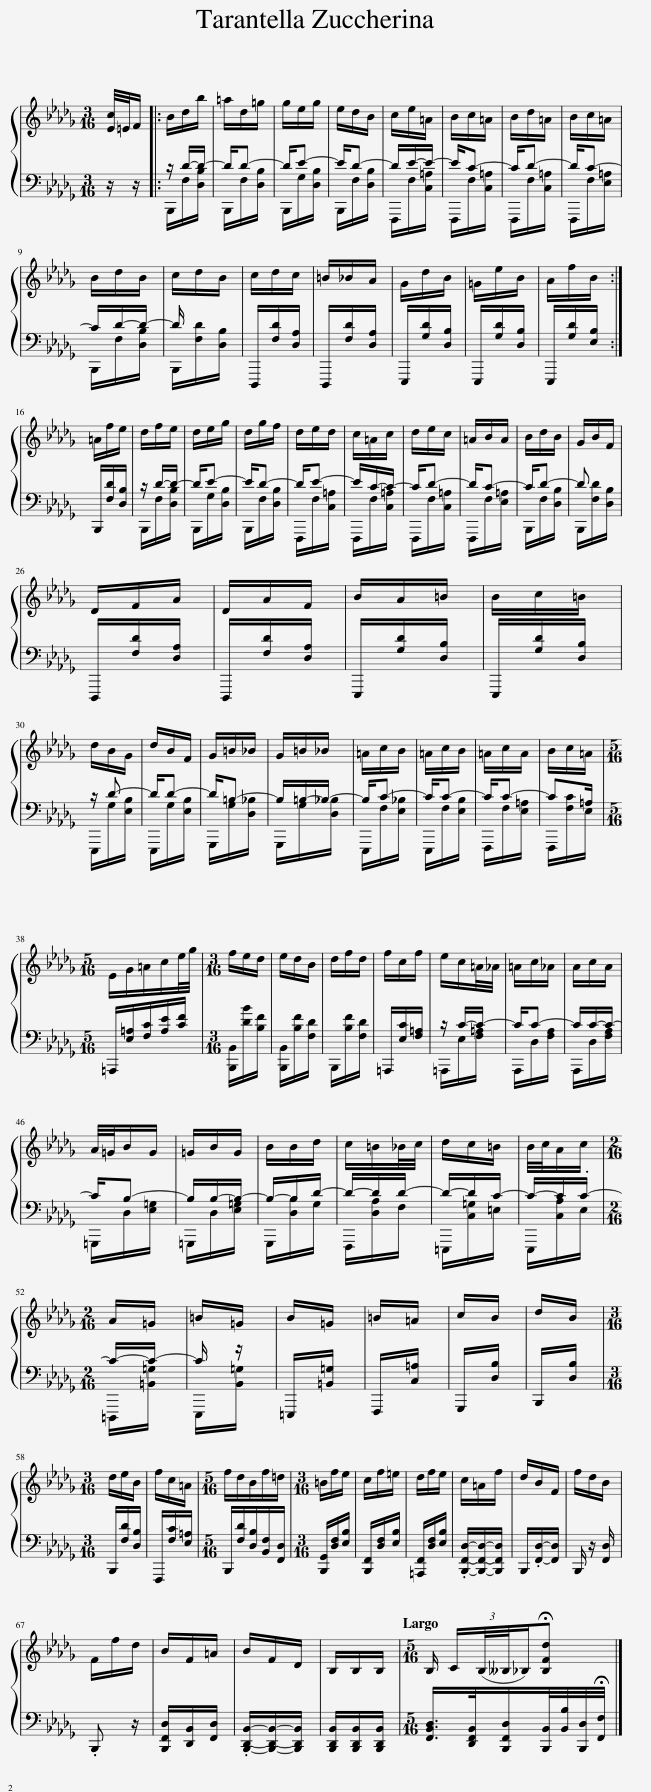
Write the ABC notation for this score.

X:1
%%score { 1 | ( 2 3 ) }
L:1/8
Q:1/4=140
M:3/16
I:linebreak $
K:Db
V:1 treble
V:2 bass
V:3 bass
V:1
 [Ec]/4=E/4F/ |:[Q:1/4=126] B/d/b/ | =a/d/=g/ | g/e/g/ | e/d/B/ | %5
 c/e/=A/ | B/c/=A/ | B/d/=A/ | B/c/=A/ |$ B/d/B/ | %10
 c/d/B/ | c/d/c/ | =B/_B/A/ | G/d/B/ | =G/e/B/ | %15
 A/f/B/ :|$ =A/f/e/ | d/f/e/ | d/e/g/ | d/g/f/ | %20
 d/e/d/ | c/=A/c/ | d/e/c/ | =A/B/A/ | B/d/B/ | %25
 G/B/F/ |$ D/F/A/ | D/A/F/ | B/A/=B/ | B/c/=B/ |$ %30
 d/B/G/ | d/B/F/ | G/=B/_B/ | G/=B/_B/ | =A/c/B/ | %35
 =A/c/B/ | =A/c/A/ | B/c/=A/ |$[M:5/16] E/G/=A/c/e/4g/4 |[M:3/16] f/e/d/ | %40
 e/d/B/ | d/f/d/ | f/c/f/ | e/c/=A/4_A/4 | =A/c/_A/ | %45
 A/c/A/ |$ A/4=G/4B/G/ | =G/B/G/ | B/B/d/ | c/=B/_B/4c/4 | %50
 d/c/=B/ | B/4c/4A/c/ |$[M:2/16] A/=G/ | =B/=G/ | B/=G/ | %55
 =B/=A/ | c/B/ | d/B/ |$[M:3/16] d/e/B/ | f/c/=A/ | %60
[M:5/16] f/d/B/f/=d/ |[M:3/16] =B/f/e/ | c/f/=e/ | d/f/e/ | c/=A/f/ | %65
 d/B/F/ | f/d/B/ |$ F/f/d/ | B/F/=A/ | B/F/D/ | %70
 B,/B,/B,/ |[M:5/16][Q:1/4=50] B,/ (3:2:4C/(B,/4__B,/4_B,/)!fermata![B,Fd][Q:1/4=1] |] %72
V:2
 z/ z/ |: z/ D/-D/- | D/D- | D/E- | E/D- | %5
 D/E/-E/- | E/C- | C/D- | D/C- |$ C/D/-D/- | %10
 D/ x | D,,,/[F,D]/[D,A,]/ | D,,,/[F,D]/[D,A,]/ | E,,,/[G,D]/[D,B,]/ | E,,,/[G,D]/[D,B,]/ | %15
 E,,,/[G,D]/[E,B,]/ :|$ B,,,/[F,D]/[D,B,]/ | z/ D/-D/- | D/E- | E/D- | %20
 D/E- | E/C/-C/- | C/D- | D/C- | C/D- | %25
 D x/ |$ D,,,/[F,D]/[D,A,]/ | D,,,/[F,D]/[D,A,]/ | E,,,/[G,D]/[D,B,]/ | E,,,/[G,D]/[D,B,]/ |$ %30
 z/ D- | D/D- | D/=B,- | B,/=B,/-B,/- | B,/C- | %35
 C/C- | C/C- | C=A,/ |$[M:5/16] =A,,,/[E,=A,]/[F,C]/[A,E]/[CF]/ |[M:3/16] [B,,,B,,]/[DB]/[B,F]/ | %40
 [B,,,B,,]/[B,F]/[F,D]/ | B,,,/[B,F]/[F,D]/ | =A,,,/[E,C]/[F,=A,]/ | z/ C/-C/- | C/C- | %45
 C/C/-C/- |$ C/B,- | B,/B,/-B,/- | B,/-B,/D/- | D/-D/D/- | %50
 D/-D/C/- | C/-C/.C/- |$[M:2/16] C/-C/- | C/ z/ | =E,,,/[=B,,=G,]/ | %55
 F,,,/[C,=A,]/ | G,,,/[D,B,]/ | B,,,/[D,B,]/ |$[M:3/16] B,,,/[F,D]/[D,B,]/ | F,,,/[F,C]/[E,=A,]/ | %60
[M:5/16] B,,,/[F,D]/[D,B,]/[B,,F,]/[F,,D,]/ |[M:3/16] [B,,,G,,]/[D,F,]/[E,B,]/ | [B,,,F,,]/[D,F,]/[E,B,]/ | [=A,,,F,,]/[D,F,]/[E,B,]/ | .[B,,,F,,D,]/-[B,,,F,,D,]/-[B,,,F,,D,]/ | %65
 B,,,/.[F,,D,]/-[F,,D,]/ | B,,,/ z/ [F,,D,]/ |$ .B,,, z/ | [B,,,F,,D,]/[D,,B,,]/[F,,D,]/ | .[B,,,D,,B,,]/-[B,,,D,,B,,]/-[B,,,D,,B,,]/ | %70
 [B,,,D,,B,,]/[B,,,D,,B,,]/[B,,,D,,B,,]/ |[M:5/16] [F,,B,,D,]/>[D,,F,,B,,]/[B,,,F,,D,]/[B,,,B,,]/4[B,,B,]/4[B,,,D,]/4!fermata![F,,F,]/4 |] %72
V:3
 x |: B,,,/F,/[D,B,]/ | B,,,/F,/[D,B,]/ | B,,,/G,/[D,B,]/ | B,,,/F,/[D,B,]/ | %5
 F,,,/F,/[C,=A,]/ | F,,,/F,/[C,=A,]/ | F,,,/F,/[C,=A,]/ | F,,,/F,/[E,=A,]/ |$ B,,,/F,/[D,B,]/ | %10
 B,,,/[F,D]/[D,B,]/ | x3/2 | x3/2 | x3/2 | x3/2 | %15
 x3/2 :|$ x3/2 | B,,,/F,/[D,B,]/ | B,,,/G,/[D,B,]/ | B,,,/F,/[D,B,]/ | %20
 F,,,/F,/[C,=A,]/ | F,,,/F,/[C,=A,]/ | F,,,/F,/[C,=A,]/ | F,,,/F,/[E,=A,]/ | B,,,/F,/[D,B,]/ | %25
 B,,,/[F,D]/[D,B,]/ |$ x3/2 | x3/2 | x3/2 | x3/2 |$ %30
 E,,,/G,/[E,B,]/ | E,,,/G,/[E,B,]/ | G,,,/G,/[D,_B,]/ | G,,,/G,/[D,_B,]/ | E,,,/F,/[E,_B,]/ | %35
 E,,,/F,/[E,B,]/ | F,,,/F,/[E,=A,]/ | F,,,/[F,C]/E,/ |$[M:5/16] x5/2 |[M:3/16] x3/2 | %40
 x3/2 | x3/2 | x3/2 | =A,,,/E,/[F,=A,]/ | A,,,/D,/[F,A,]/ | %45
 A,,,/D,/[F,A,]/ |$ =G,,,/D,/[E,=G,]/ | =G,,,/D,/[E,=G,]/ | G,,,/[D,B,]/G,/ | F,,,/[D,A,]/F,/ | %50
 =E,,,/[C,=G,]/=E,/ | E,,,/[C,A,]/E,/ |$[M:2/16] =D,,,/[=B,,=G,]/ | E,,,/[B,,=G,]/ | x | %55
 x | x | x |$[M:3/16] x3/2 | x3/2 | %60
[M:5/16] x5/2 |[M:3/16] x3/2 | x3/2 | x3/2 | x3/2 | %65
 x3/2 | x3/2 |$ x3/2 | x3/2 | x3/2 | %70
 x3/2 |[M:5/16] x5/2 |] %72
